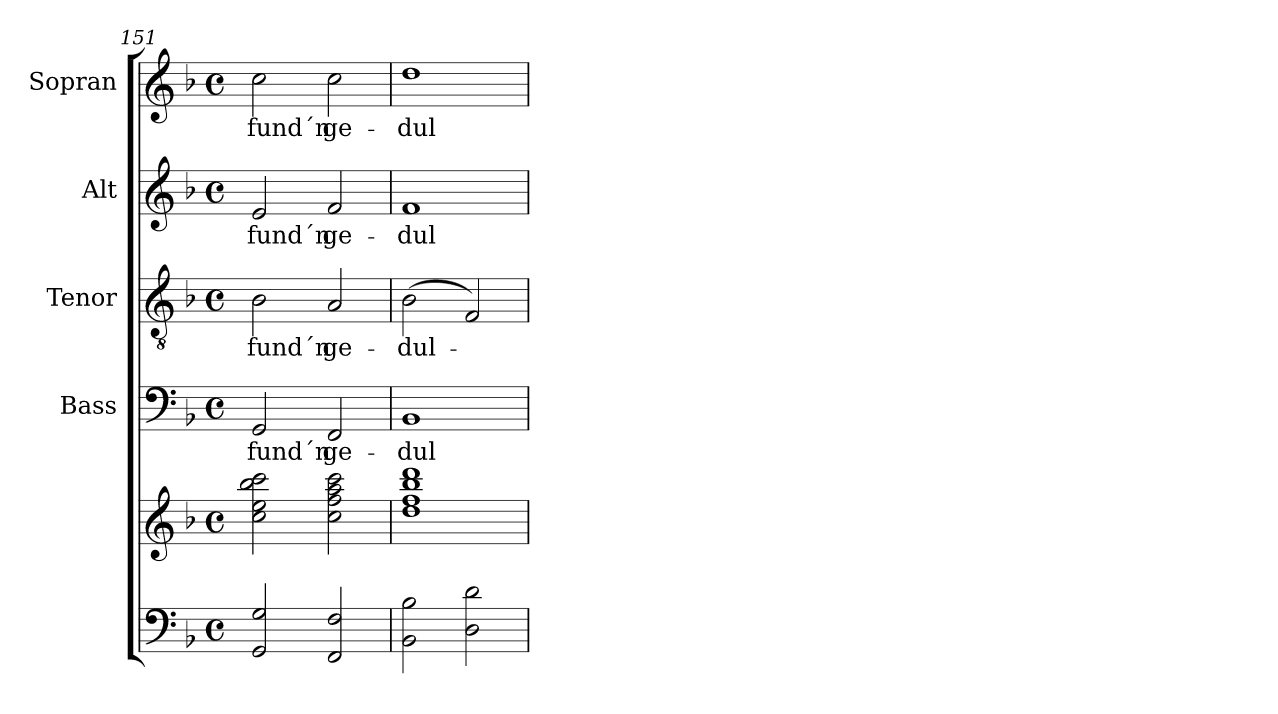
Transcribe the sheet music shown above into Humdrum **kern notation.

**kern	**kern	**kern	**text	**kern	**text	**kern	**text	**kern	**text
*part5	*part5	*part4	*part4	*part3	*part3	*part2	*part2	*part1	*part1
*staff6	*staff5	*staff4	*staff4	*staff3	*staff3	*staff2	*staff2	*staff1	*staff1
*	*	*I"Bass	*	*I"Tenor	*	*I"Alt	*	*I"Sopran	*
*	*	*I'B.	*	*I'T.	*	*I'A.	*	*I'S.	*
*clefF4	*clefG2	*clefF4	*	*clefGv2	*	*clefG2	*	*clefG2	*
*k[b-]	*k[b-]	*k[b-]	*	*k[b-]	*	*k[b-]	*	*k[b-]	*
*F:	*F:	*F:	*	*F:	*	*F:	*	*F:	*
*M4/4	*M4/4	*M4/4	*	*M4/4	*	*M4/4	*	*M4/4	*
*met(c)	*met(c)	*met(c)	*	*met(c)	*	*met(c)	*	*met(c)	*
=151	=151	=151	=151	=151	=151	=151	=151	=151	=151
!	!	!	!LO:LY:b	!	!LO:LY:b	!	!LO:LY:b	!	!LO:LY:b
2GG/ 2G/	2cc\ 2ee\ 2bb-\ 2ccc\	2GG/	-fund´n	2B-\	-fund´n	2e/	-fund´n	2cc\	-fund´n
!	!	!	!LO:LY:b	!	!LO:LY:b	!	!LO:LY:b	!	!LO:LY:b
2FF/ 2F/	2cc\ 2ff\ 2aa\ 2ccc\	2FF/	ge-	2A/	ge-	2f/	ge-	2cc\	ge-
=152	=152	=152	=152	=152	=152	=152	=152	=152	=152
!	!	!	!LO:LY:b	!	!LO:LY:b	!	!LO:LY:b	!	!LO:LY:b
2BB-\ 2B-\	1dd 1ff 1bb- 1ddd	1BB-	-dul-	(>2B-\	-dul-	1f	-dul-	1dd	-dul-
2D\ 2d\	.	.	.	2F/)	.	.	.	.	.
=	=	=	=	=	=	=	=	=	=
*-	*-	*-	*-	*-	*-	*-	*-	*-	*-
